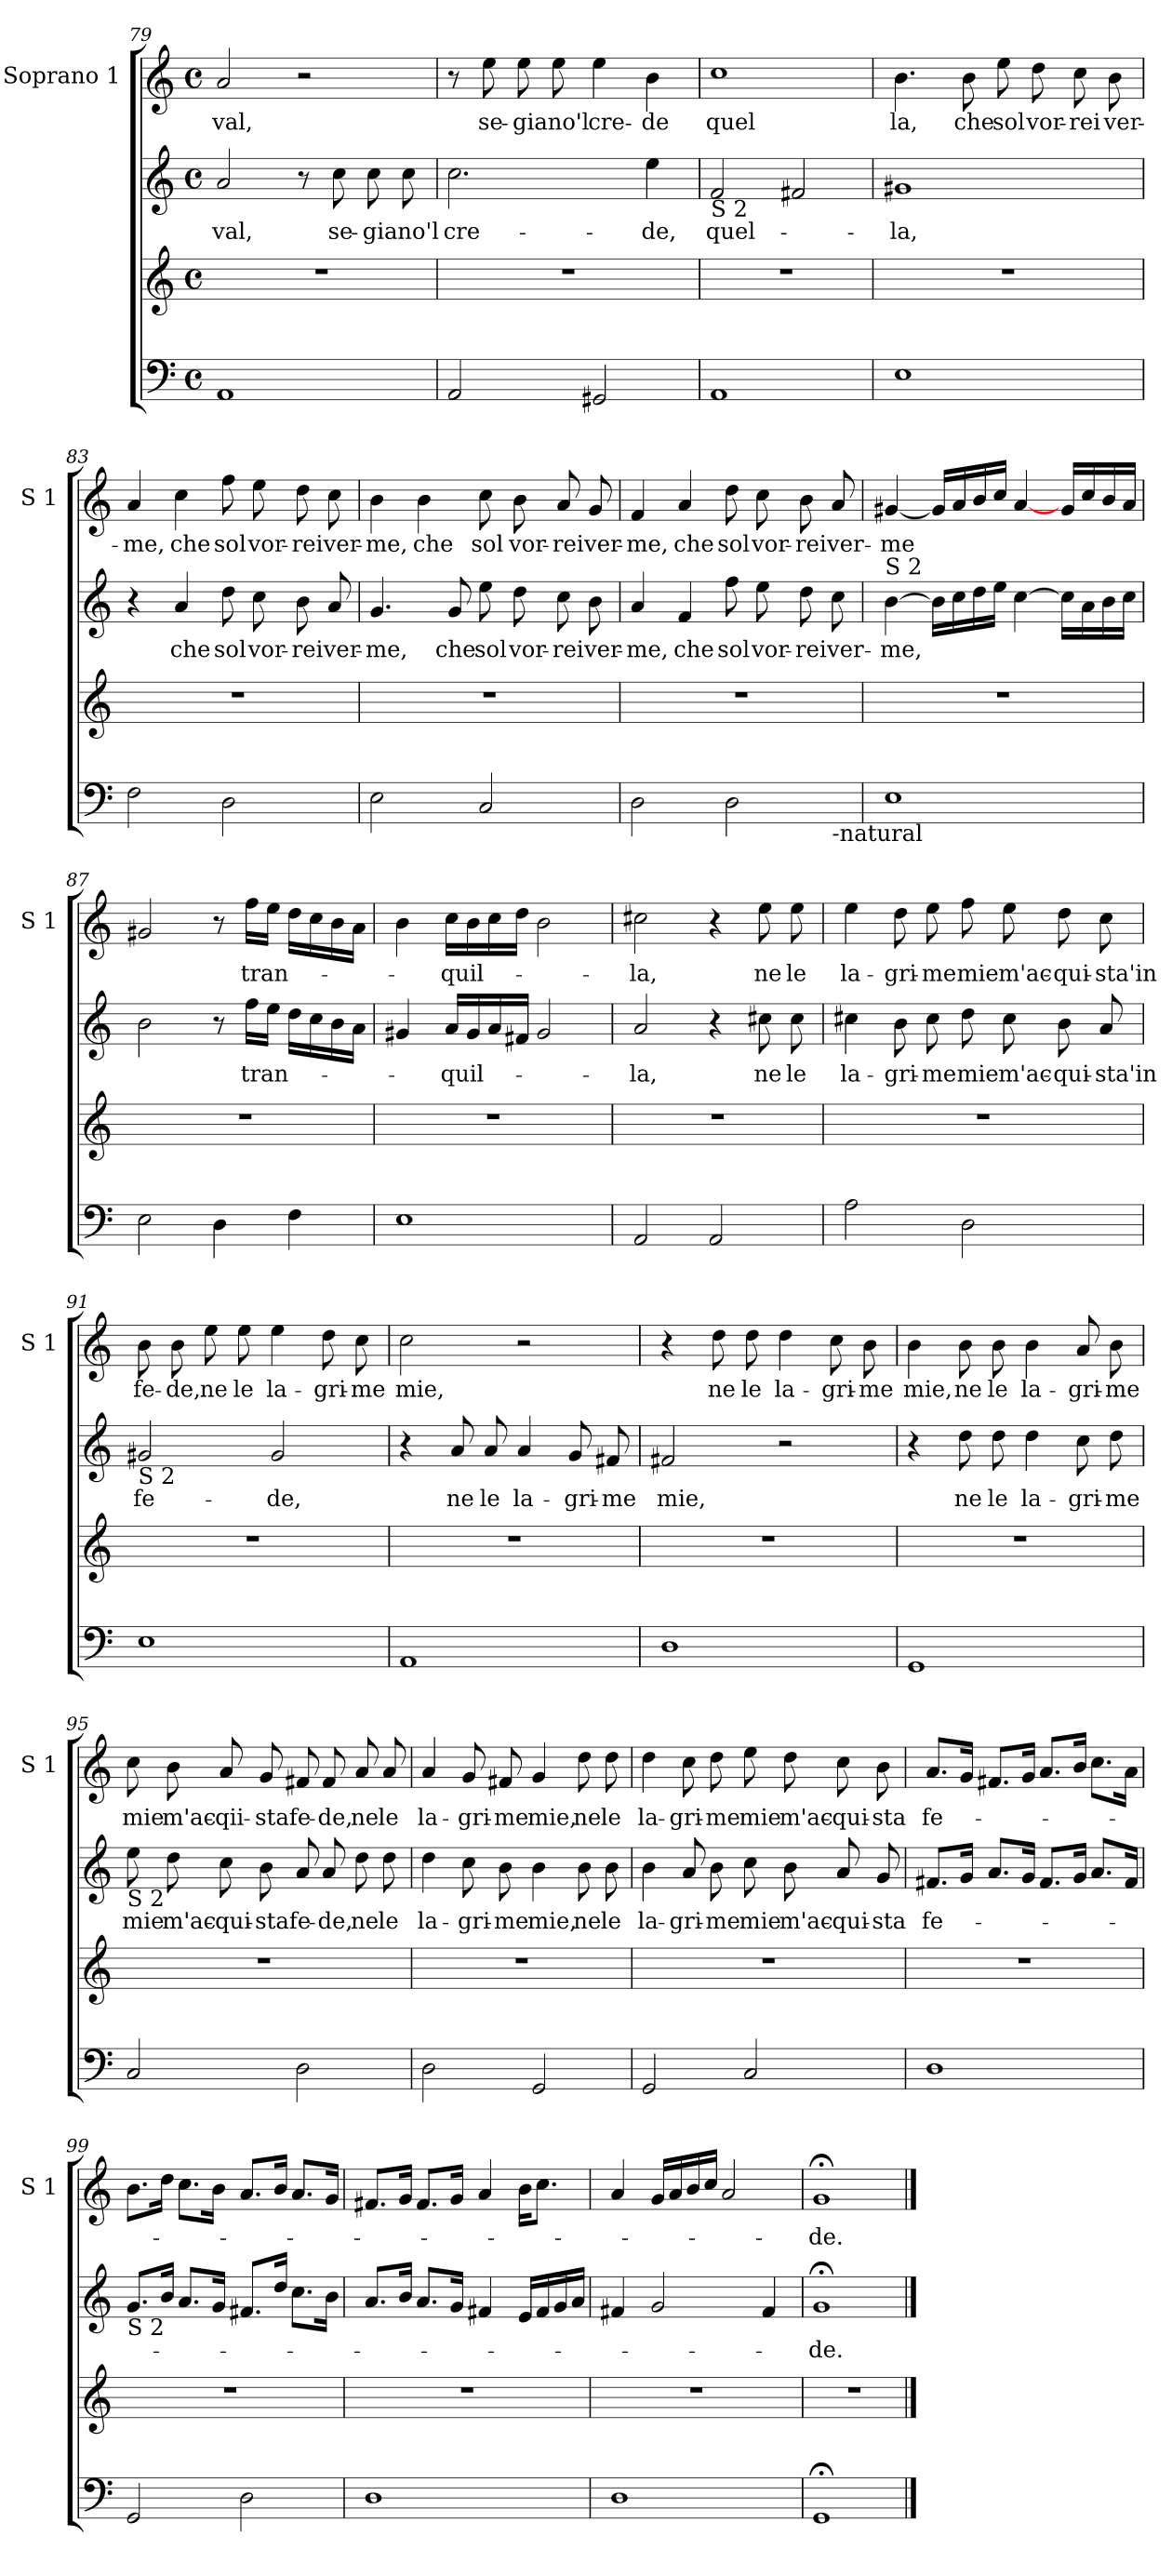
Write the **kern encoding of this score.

**kern	**kern	**kern	**text	**kern	**text
*part3	*part3	*part2	*part2	*part1	*part1
*staff4	*staff3	*staff2	*staff2	*staff1	*staff1
*	*	*	*	*I"Soprano 1	*
*	*	*	*	*I'S 1	*
*clefF4	*clefG2	*clefG2	*	*clefG2	*
*k[]	*k[]	*k[]	*	*k[]	*
*C:	*C:	*C:	*	*C:	*
*M4/4	*M4/4	*M4/4	*	*M4/4	*
*met(c)	*met(c)	*met(c)	*	*met(c)	*
=79	=79	=79	=79	=79	=79
!	!	!	!LO:LY:b	!	!LO:LY:b
1AA	1r	2a/	val,	2a/	val,
.	.	8r	.	2r	.
!	!	!	!LO:LY:b	!	!
.	.	8cc\	se-	.	.
!	!	!	!LO:LY:b	!	!
.	.	8cc\	-gia	.	.
!	!	!	!LO:LY:b	!	!
.	.	8cc\	no'l	.	.
=80	=80	=80	=80	=80	=80
!	!	!	!LO:LY:b	!	!
2AA/	1r	2.cc\	cre-	8r	.
!	!	!	!	!	!LO:LY:b
.	.	.	.	8ee\	se-
!	!	!	!	!	!LO:LY:b
.	.	.	.	8ee\	-gia
!	!	!	!	!	!LO:LY:b
.	.	.	.	8ee\	no'l
!	!	!	!	!	!LO:LY:b
2GG#X/	.	.	.	4ee\	cre-
!	!	!	!LO:LY:b	!	!LO:LY:b
.	.	4ee\	-de,	4b\	-de
!!LO:PB:g=z
=81	=81	=81	=81	=81	=81
!	!	!LO:TX:b:t=S 2	!	!	!
!	!	!	!LO:LY:b	!	!LO:LY:b
1AA	1r	2f/	quel-	1cc	quel
.	.	2f#X/	.	.	.
=82	=82	=82	=82	=82	=82
!	!	!	!LO:LY:b	!	!LO:LY:b
1E	1r	1g#X	-la,	4.b\	la,
!	!	!	!	!	!LO:LY:b
.	.	.	.	8b\	che
!	!	!	!	!	!LO:LY:b
.	.	.	.	8ee\	sol
!	!	!	!	!	!LO:LY:b
.	.	.	.	8dd\	vor-
!	!	!	!	!	!LO:LY:b
.	.	.	.	8cc\	-rei
!	!	!	!	!	!LO:LY:b
.	.	.	.	8b\	ver-
=83	=83	=83	=83	=83	=83
!	!	!	!	!	!LO:LY:b
2F\	1r	4r	.	4a/	-me,
!	!	!	!LO:LY:b	!	!LO:LY:b
.	.	4a/	che	4cc\	che
!	!	!	!LO:LY:b	!	!LO:LY:b
2D\	.	8dd\	sol	8ff\	sol
!	!	!	!LO:LY:b	!	!LO:LY:b
.	.	8cc\	vor-	8ee\	vor-
!	!	!	!LO:LY:b	!	!LO:LY:b
.	.	8b\	-rei	8dd\	-rei
!	!	!	!LO:LY:b	!	!LO:LY:b
.	.	8a/	ver-	8cc\	ver-
=84	=84	=84	=84	=84	=84
!	!	!	!LO:LY:b	!	!LO:LY:b
2E\	1r	4.g/	-me,	4b\	-me,
!	!	!	!	!	!LO:LY:b
.	.	.	.	4b\	che
!	!	!	!LO:LY:b	!	!
.	.	8g/	che	.	.
!	!	!	!LO:LY:b	!	!LO:LY:b
2C/	.	8ee\	sol	8cc\	sol
!	!	!	!LO:LY:b	!	!LO:LY:b
.	.	8dd\	vor-	8b\	vor-
!	!	!	!LO:LY:b	!	!LO:LY:b
.	.	8cc\	-rei	8a/	-rei
!	!	!	!LO:LY:b	!	!LO:LY:b
.	.	8b\	ver-	8g/	ver-
=85	=85	=85	=85	=85	=85
!	!	!	!LO:LY:b	!	!LO:LY:b
*^	*	*	*	*	*
2D\	2..ryy	1r	4a/	-me,	4f/	-me,
!	!	!	!	!LO:LY:b	!	!LO:LY:b
.	.	.	4f/	che	4a/	che
!	!	!	!	!LO:LY:b	!	!LO:LY:b
2D\	.	.	8ff\	sol	8dd\	sol
!	!	!	!	!LO:LY:b	!	!LO:LY:b
.	.	.	8ee\	vor-	8cc\	vor-
!	!	!	!	!LO:LY:b	!	!LO:LY:b
.	.	.	8dd\	-rei	8b\	-rei
!	!LO:TX:b:t=-natural	!	!	!	!	!
!	!	!	!	!LO:LY:b	!	!LO:LY:b
.	8ryy	.	8cc\	ver-	8a/	ver-
!!LO:LB:g=z
=86	=86	=86	=86	=86	=86	=86
!	!	!	!LO:TX:a:t=S 2	!	!	!
!	!	!	!	!LO:LY:b	!	!LO:LY:b
*v	*v	*	*	*	*	*
1E	1r	[4b\	-me,	[4g#X/	-me
.	.	16b\LL]	.	16g#/LL]	.
.	.	16cc\	.	16a/	.
.	.	16dd\	.	16b/	.
.	.	16ee\JJ	.	16cc/JJ	.
.	.	[4cc\	.	[4a/	.
.	.	16cc\LL]	.	16g#/LL	.
.	.	16a\	.	16cc/	.
.	.	16b\	.	16b/	.
.	.	16cc\JJ	.	16a/JJ	.
=87	=87	=87	=87	=87	=87
2E\	1r	2b\	.	2g#X/	.
4D\	.	8r	.	8r	.
!	!	!	!LO:LY:b	!	!LO:LY:b
.	.	16ff\LL	tran-	16ff\LL	tran-
.	.	16ee\JJ	.	16ee\JJ	.
4F\	.	16dd\LL	.	16dd\LL	.
.	.	16cc\	.	16cc\	.
.	.	16b\	.	16b\	.
.	.	16a\JJ	.	16a\JJ	.
=88	=88	=88	=88	=88	=88
1E	1r	4g#X/	.	4b\	.
!	!	!	!LO:LY:b	!	!LO:LY:b
.	.	16a/LL	-quil-	16cc\LL	-quil-
.	.	16g#/	.	16b\	.
.	.	16a/	.	16cc\	.
.	.	16f#X/JJ	.	16dd\JJ	.
.	.	2g#/	.	2b\	.
=89	=89	=89	=89	=89	=89
!	!	!	!LO:LY:b	!	!LO:LY:b
2AA/	1r	2a/	-la,	2cc#X\	-la,
2AA/	.	4r	.	4r	.
!	!	!	!LO:LY:b	!	!LO:LY:b
.	.	8cc#X\	ne	8ee\	ne
!	!	!	!LO:LY:b	!	!LO:LY:b
.	.	8cc#\	le	8ee\	le
=90	=90	=90	=90	=90	=90
!	!	!	!LO:LY:b	!	!LO:LY:b
2A\	1r	4cc#X\	la-	4ee\	la-
!	!	!	!LO:LY:b	!	!LO:LY:b
.	.	8b\	-gri-	8dd\	-gri-
!	!	!	!LO:LY:b	!	!LO:LY:b
.	.	8cc#\	-me	8ee\	-me
!	!	!	!LO:LY:b	!	!LO:LY:b
2D\	.	8dd\	mie	8ff\	mie
!	!	!	!LO:LY:b	!	!LO:LY:b
.	.	8cc#\	m'ac-	8ee\	m'ac-
!	!	!	!LO:LY:b	!	!LO:LY:b
.	.	8b\	-qui-	8dd\	-qui-
!	!	!	!LO:LY:b	!	!LO:LY:b
.	.	8a/	-sta'in	8cc\	-sta'in
!!LO:LB:g=z
=91	=91	=91	=91	=91	=91
!	!	!LO:TX:b:t=S 2	!	!	!
!	!	!	!LO:LY:b	!	!LO:LY:b
1E	1r	2g#X/	fe-	8b\	fe-
!	!	!	!	!	!LO:LY:b
.	.	.	.	8b\	-de,
!	!	!	!	!	!LO:LY:b
.	.	.	.	8ee\	ne
!	!	!	!	!	!LO:LY:b
.	.	.	.	8ee\	le
!	!	!	!LO:LY:b	!	!LO:LY:b
.	.	2g#/	-de,	4ee\	la-
!	!	!	!	!	!LO:LY:b
.	.	.	.	8dd\	-gri-
!	!	!	!	!	!LO:LY:b
.	.	.	.	8cc\	-me
=92	=92	=92	=92	=92	=92
!	!	!	!	!	!LO:LY:b
1AA	1r	4r	.	2cc\	mie,
!	!	!	!LO:LY:b	!	!
.	.	8a/	ne	.	.
!	!	!	!LO:LY:b	!	!
.	.	8a/	le	.	.
!	!	!	!LO:LY:b	!	!
.	.	4a/	la-	2r	.
!	!	!	!LO:LY:b	!	!
.	.	8g/	-gri-	.	.
!	!	!	!LO:LY:b	!	!
.	.	8f#X/	-me	.	.
=93	=93	=93	=93	=93	=93
!	!	!	!LO:LY:b	!	!
1D	1r	2f#X/	mie,	4r	.
!	!	!	!	!	!LO:LY:b
.	.	.	.	8dd\	ne
!	!	!	!	!	!LO:LY:b
.	.	.	.	8dd\	le
!	!	!	!	!	!LO:LY:b
.	.	2r	.	4dd\	la-
!	!	!	!	!	!LO:LY:b
.	.	.	.	8cc\	-gri-
!	!	!	!	!	!LO:LY:b
.	.	.	.	8b\	-me
=94	=94	=94	=94	=94	=94
!	!	!	!	!	!LO:LY:b
1GG	1r	4r	.	4b\	mie,
!	!	!	!LO:LY:b	!	!LO:LY:b
.	.	8dd\	ne	8b\	ne
!	!	!	!LO:LY:b	!	!LO:LY:b
.	.	8dd\	le	8b\	le
!	!	!	!LO:LY:b	!	!LO:LY:b
.	.	4dd\	la-	4b\	la-
!	!	!	!LO:LY:b	!	!LO:LY:b
.	.	8cc\	-gri-	8a/	-gri-
!	!	!	!LO:LY:b	!	!LO:LY:b
.	.	8dd\	-me	8b\	-me
!!LO:PB:g=z
=95	=95	=95	=95	=95	=95
!	!	!LO:TX:b:t=S 2	!	!	!
!	!	!	!LO:LY:b	!	!LO:LY:b
2C/	1r	8ee\	mie	8cc\	mie
!	!	!	!LO:LY:b	!	!LO:LY:b
.	.	8dd\	m'ac-	8b\	m'ac-
!	!	!	!LO:LY:b	!	!LO:LY:b
.	.	8cc\	-qui-	8a/	-qii-
!	!	!	!LO:LY:b	!	!LO:LY:b
.	.	8b\	-sta	8g/	-sta
!	!	!	!LO:LY:b	!	!LO:LY:b
2D\	.	8a/	fe-	8f#X/	fe-
!	!	!	!LO:LY:b	!	!LO:LY:b
.	.	8a/	-de,	8f#/	-de,
!	!	!	!LO:LY:b	!	!LO:LY:b
.	.	8dd\	ne	8a/	ne
!	!	!	!LO:LY:b	!	!LO:LY:b
.	.	8dd\	le	8a/	le
=96	=96	=96	=96	=96	=96
!	!	!	!LO:LY:b	!	!LO:LY:b
2D\	1r	4dd\	la-	4a/	la-
!	!	!	!LO:LY:b	!	!LO:LY:b
.	.	8cc\	-gri-	8g/	-gri-
!	!	!	!LO:LY:b	!	!LO:LY:b
.	.	8b\	-me	8f#X/	-me
!	!	!	!LO:LY:b	!	!LO:LY:b
2GG/	.	4b\	mie,	4g/	mie,
!	!	!	!LO:LY:b	!	!LO:LY:b
.	.	8b\	ne	8dd\	ne
!	!	!	!LO:LY:b	!	!LO:LY:b
.	.	8b\	le	8dd\	le
=97	=97	=97	=97	=97	=97
!	!	!	!LO:LY:b	!	!LO:LY:b
2GG/	1r	4b\	la-	4dd\	la-
!	!	!	!LO:LY:b	!	!LO:LY:b
.	.	8a/	-gri-	8cc\	-gri-
!	!	!	!LO:LY:b	!	!LO:LY:b
.	.	8b\	-me	8dd\	-me
!	!	!	!LO:LY:b	!	!LO:LY:b
2C/	.	8cc\	mie	8ee\	mie
!	!	!	!LO:LY:b	!	!LO:LY:b
.	.	8b\	m'ac-	8dd\	m'ac-
!	!	!	!LO:LY:b	!	!LO:LY:b
.	.	8a/	-qui-	8cc\	-qui-
!	!	!	!LO:LY:b	!	!LO:LY:b
.	.	8g/	-sta	8b\	-sta
=98	=98	=98	=98	=98	=98
!	!	!	!LO:LY:b	!	!LO:LY:b
1D	1r	8.f#X/L	fe-	8.a/L	fe-
.	.	16g/Jk	.	16g/Jk	.
.	.	8.a/L	.	8.f#X/L	.
.	.	16g/Jk	.	16g/Jk	.
.	.	8.f#/L	.	8.a/L	.
.	.	16g/Jk	.	16b/Jk	.
.	.	8.a/L	.	8.cc\L	.
.	.	16f#/Jk	.	16a\Jk	.
!!LO:LB:g=z
=99	=99	=99	=99	=99	=99
!	!	!LO:TX:b:t=S 2	!	!	!
2GG/	1r	8.g/L	.	8.b\L	.
.	.	16b/Jk	.	16dd\Jk	.
.	.	8.a/L	.	8.cc\L	.
.	.	16g/Jk	.	16b\Jk	.
2D\	.	8.f#X/L	.	8.a/L	.
.	.	16dd/Jk	.	16b/Jk	.
.	.	8.cc\L	.	8.a/L	.
.	.	16b\Jk	.	16g/Jk	.
=100	=100	=100	=100	=100	=100
1D	1r	8.a/L	.	8.f#X/L	.
.	.	16b/Jk	.	16g/Jk	.
.	.	8.a/L	.	8.f#/L	.
.	.	16g/Jk	.	16g/Jk	.
.	.	4f#X/	.	4a/	.
.	.	16e/LL	.	16b\KL	.
.	.	16f#/	.	8.cc\J	.
.	.	16g/	.	.	.
.	.	16a/JJ	.	.	.
=101	=101	=101	=101	=101	=101
1D	1r	4f#X/	.	4a/	.
.	.	2g/	.	16g/LL	.
.	.	.	.	16a/	.
.	.	.	.	16b/	.
.	.	.	.	16cc/JJ	.
.	.	.	.	2a/	.
.	.	4f#/	.	.	.
=102	=102	=102	=102	=102	=102
!	!	!	!LO:LY:b	!	!LO:LY:b
1GG;<	1r	1g;<	-de.	1g;<	-de.
==	==	==	==	==	==
*-	*-	*-	*-	*-	*-
